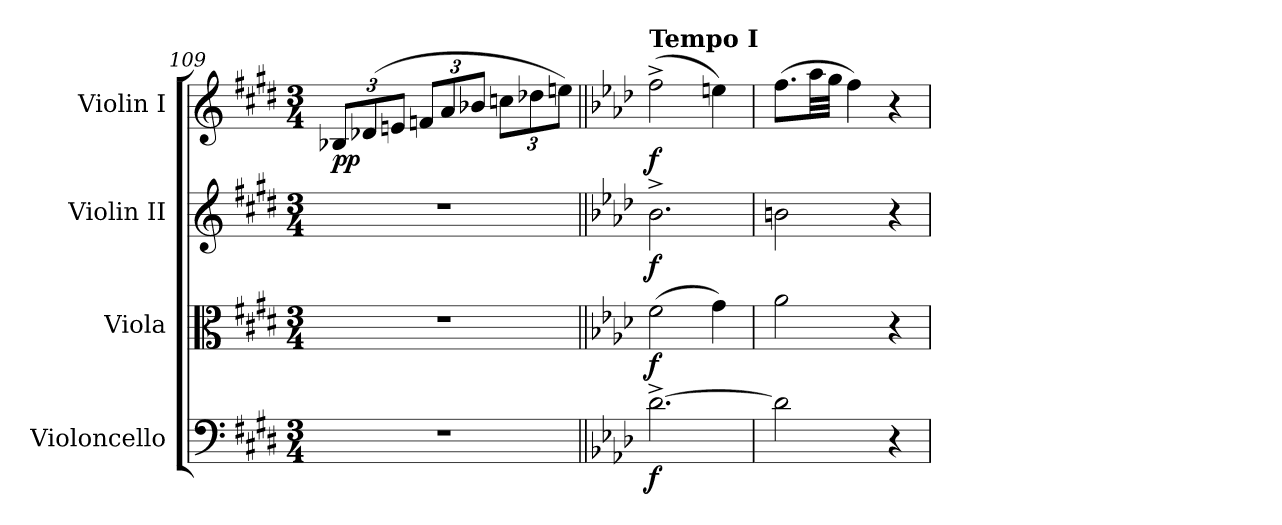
**kern	**dynam	**kern	**dynam	**kern	**dynam	**kern	**dynam
*part4	*part4	*part3	*part3	*part2	*part2	*part1	*part1
*staff4	*staff4	*staff3	*staff3	*staff2	*staff2	*staff1	*staff1
*I"Violoncello	*	*I"Viola	*	*I"Violin II	*	*I"Violin I	*
*I'Vc	*	*I'Vla	*	*I'Vln	*	*I'Vln	*
*clefF4	*	*clefC3	*	*clefG2	*	*clefG2	*
*k[f#c#g#d#]	*	*k[f#c#g#d#]	*	*k[f#c#g#d#]	*	*k[f#c#g#d#]	*
*M3/4	*	*M3/4	*	*M3/4	*	*M3/4	*
*	*	*	*	*	*	*Xbrackettup	*
=109	=109	=109	=109	=109	=109	=109	=109
!	!	!	!	!	!	!	!LO:DY:b
2.r	.	2.r	.	2.r	.	12B-X/L	pp
.	.	.	.	.	.	(>12d-X/	.
.	.	.	.	.	.	12en/J	.
.	.	.	.	.	.	12fn/L	.
.	.	.	.	.	.	12a/	.
.	.	.	.	.	.	12b-X/J	.
.	.	.	.	.	.	12ccn\L	.
.	.	.	.	.	.	12dd-X\	.
.	.	.	.	.	.	12een\J)	.
!!LO:LB:g=z
=110||	=110||	=110||	=110||	=110||	=110||	=110||	=110||
!!LO:REH:place=s1:a:B:fs=14:t=110
*k[b-e-a-d-]	*	*k[b-e-a-d-]	*	*k[b-e-a-d-]	*	*k[b-e-a-d-]	*
!	!	!	!	!	!	!LO:TX:a:B:t=Tempo I	!
!	!LO:DY:b	!	!LO:DY:b	!	!LO:DY:b	!	!LO:DY:b
[2.d-^\	f	(>2f\	f	2.b-^\	f	(>2ff^\	f
.	.	4g\)	.	.	.	4een\)	.
=111	=111	=111	=111	=111	=111	=111	=111
2d-\]	.	2a-\	.	2bn\	.	(>8.ff\L	.
.	.	.	.	.	.	32aa-\LL	.
.	.	.	.	.	.	32gg\JJJ	.
.	.	.	.	.	.	4ff\)	.
4r	.	4r	.	4r	.	4r	.
=	=	=	=	=	=	=	=
*-	*-	*-	*-	*-	*-	*-	*-
